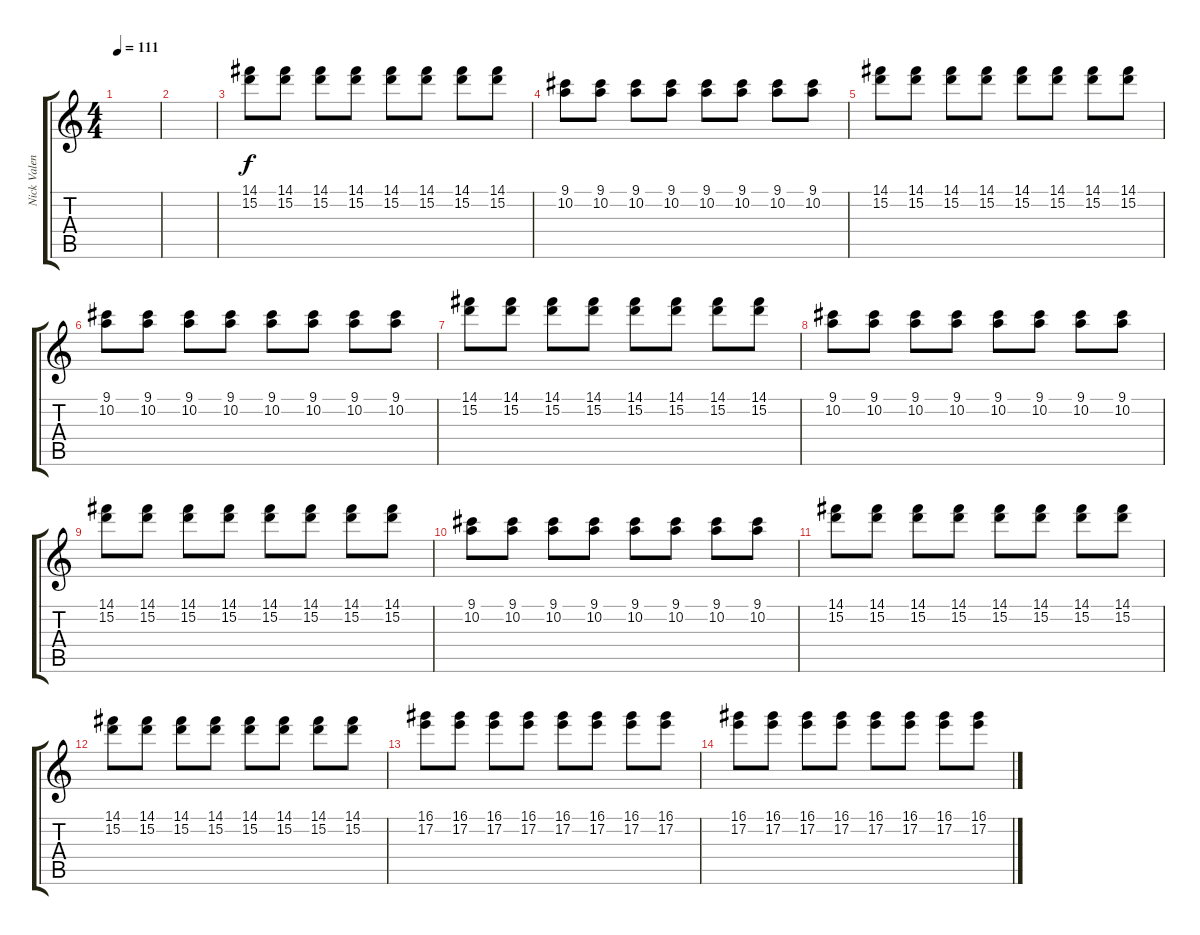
\track ("Nick Valensi" "Nick Valen") {instrument overdrivenguitar}
\staff {score tabs}
\tuning (E4 B3 G3 D3 A2 E2) {hide}
\ts (4 4)
\tempo 111
\clef g2
\ks c
|
|
(14.1 15.2).8 (14.1 15.2).8 (14.1 15.2).8 (14.1 15.2).8 (14.1 15.2).8 (14.1 15.2).8 (14.1 15.2).8 (14.1 15.2).8 |
(9.1 10.2).8 (9.1 10.2).8 (9.1 10.2).8 (9.1 10.2).8 (9.1 10.2).8 (9.1 10.2).8 (9.1 10.2).8 (9.1 10.2).8 |
(14.1 15.2).8 (14.1 15.2).8 (14.1 15.2).8 (14.1 15.2).8 (14.1 15.2).8 (14.1 15.2).8 (14.1 15.2).8 (14.1 15.2).8 |
(9.1 10.2).8 (9.1 10.2).8 (9.1 10.2).8 (9.1 10.2).8 (9.1 10.2).8 (9.1 10.2).8 (9.1 10.2).8 (9.1 10.2).8 |
(14.1 15.2).8 (14.1 15.2).8 (14.1 15.2).8 (14.1 15.2).8 (14.1 15.2).8 (14.1 15.2).8 (14.1 15.2).8 (14.1 15.2).8 |
(9.1 10.2).8 (9.1 10.2).8 (9.1 10.2).8 (9.1 10.2).8 (9.1 10.2).8 (9.1 10.2).8 (9.1 10.2).8 (9.1 10.2).8 |
(14.1 15.2).8 (14.1 15.2).8 (14.1 15.2).8 (14.1 15.2).8 (14.1 15.2).8 (14.1 15.2).8 (14.1 15.2).8 (14.1 15.2).8 |
(9.1 10.2).8 (9.1 10.2).8 (9.1 10.2).8 (9.1 10.2).8 (9.1 10.2).8 (9.1 10.2).8 (9.1 10.2).8 (9.1 10.2).8 |
(14.1 15.2).8 (14.1 15.2).8 (14.1 15.2).8 (14.1 15.2).8 (14.1 15.2).8 (14.1 15.2).8 (14.1 15.2).8 (14.1 15.2).8 |
(14.1 15.2).8 (14.1 15.2).8 (14.1 15.2).8 (14.1 15.2).8 (14.1 15.2).8 (14.1 15.2).8 (14.1 15.2).8 (14.1 15.2).8 |
(16.1 17.2).8 (16.1 17.2).8 (16.1 17.2).8 (16.1 17.2).8 (16.1 17.2).8 (16.1 17.2).8 (16.1 17.2).8 (16.1 17.2).8 |
(16.1 17.2).8 (16.1 17.2).8 (16.1 17.2).8 (16.1 17.2).8 (16.1 17.2).8 (16.1 17.2).8 (16.1 17.2).8 (16.1 17.2).8
